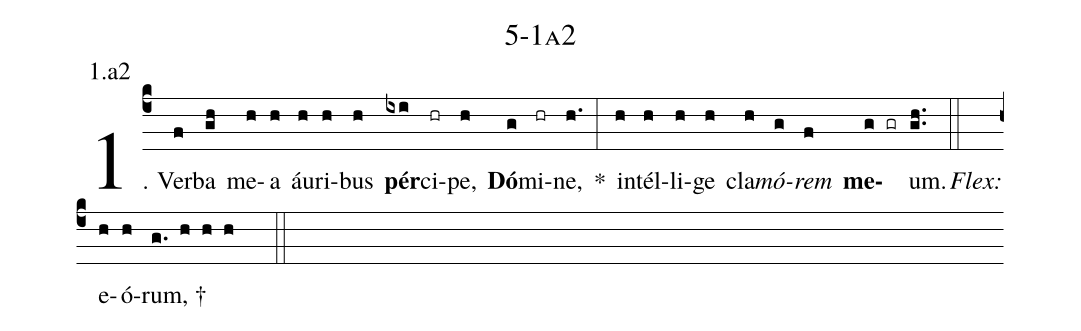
name: 5-1a2;
annotation: 1.a2;
%%
(c4)1. Ver(f)ba(gh) me(h)a(h) áu(h)ri(h)bus(h) <b>pér</b>(ixi)ci(hr)pe,(h) <b>Dó</b>(g)mi(hr)ne,(h.) *(:) in(h)tél(h)li(h)ge(h) cla(h)<i>mó</i>(g)<i>rem</i>(f) <b>me</b>(g gr)um.(gh..) (::)
<i>Flex:</i>()  e(h)ó(h)rum, †(g. h h h  ::)
